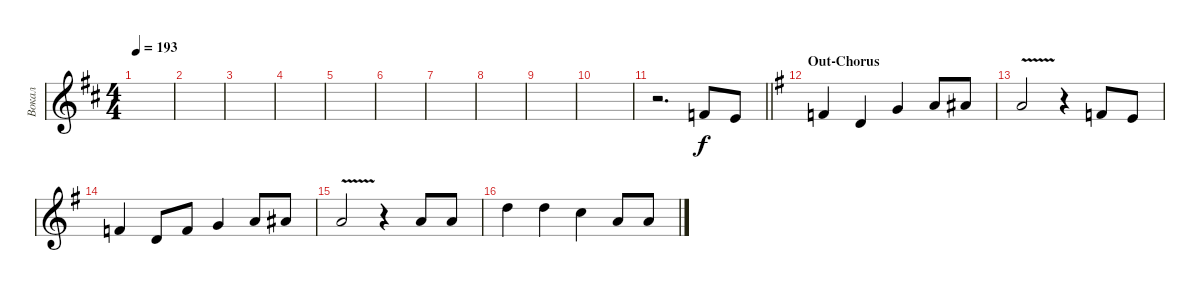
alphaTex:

\track ("Вокал" "Вокал") {instrument trumpet}
\staff {score}
\tuning (E4 B3 G3 D3 A2 E2) {hide}
\ts (4 4)
\tempo 193
\clef g2
\ks bminor
|
|
|
|
|
|
|
|
|
|
\barLineRight lightlight
r.2{d} 1.1.8{dy f} 0.1.8 |
\section ("" "Out-Chorus")
\ks eminor
1.1.4 3.2.4 3.1.4 5.1.8 6.1.8 |
5.1{v}.2 r.4 1.1.8 0.1.8 |
1.1.4 3.2.8 1.1.8 3.1.4 5.1.8 6.1.8 |
5.1{v}.2 r.4 5.1.8 5.1.8 |
10.1.4 10.1.4 8.1.4 5.1.8 5.1.8
